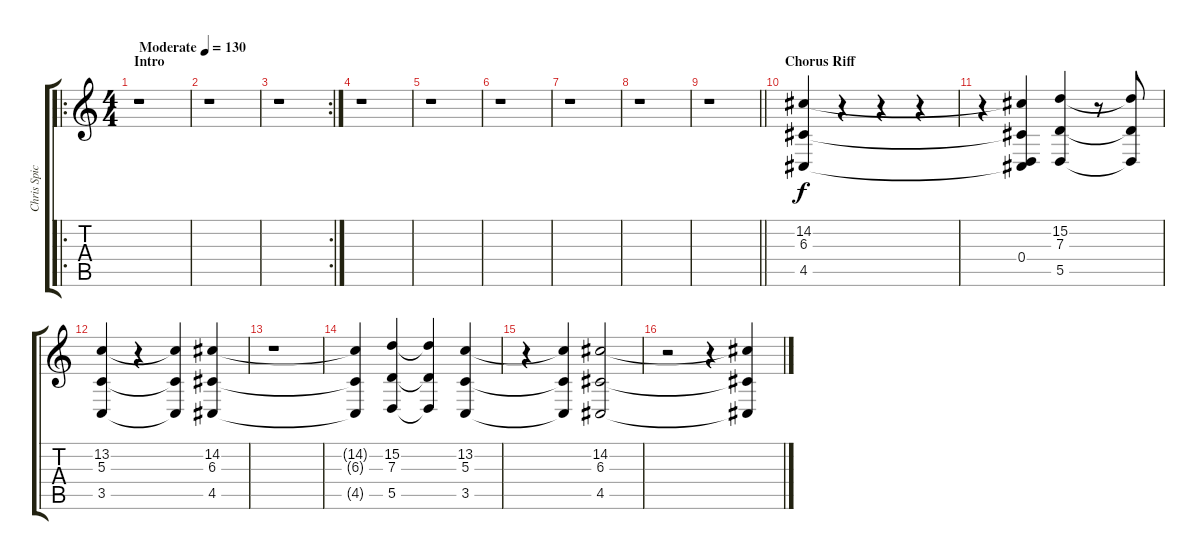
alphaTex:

\track ("Chris Spicuzza" "Chris Spic") {instrument lead3calliope}
\staff {score tabs}
\tuning (E4 B3 G3 D3 A2 E2) {hide}
\ro
\ts (4 4)
\section ("" "Intro")
\tempo (130 "Moderate")
\clef g2
\ks c
r.1{dy f instrument lead3calliope} |
r.1 |
\rc 2
r.1 |
r.1 |
r.1 |
r.1 |
r.1 |
r.1 |
\barLineRight lightlight
r.1 |
\section ("" "Chorus Riff")
(14.2 6.3 4.5).4 r.4 r.4 r.4 |
r.4 (14.2{t} 6.3{t} 0.4 4.5{t}).4 (15.2 7.3 5.5).4 r.8 (15.2{t} 7.3{t} 5.5{t}).8 |
(13.2 5.3 3.5).4 r.4 (13.2{t} 5.3{t} 3.5{t}).4 (14.2 6.3 4.5).4 |
r.1 |
(14.2{t} 6.3{t} 4.5{t}).4 (15.2 7.3 5.5).4 (15.2{t} 7.3{t} 5.5{t}).4 (13.2 5.3 3.5).4 |
r.4 (13.2{t} 5.3{t} 3.5{t}).4 (14.2 6.3 4.5).2 |
r.2 r.4 (14.2{t} 6.3{t} 4.5{t}).4
